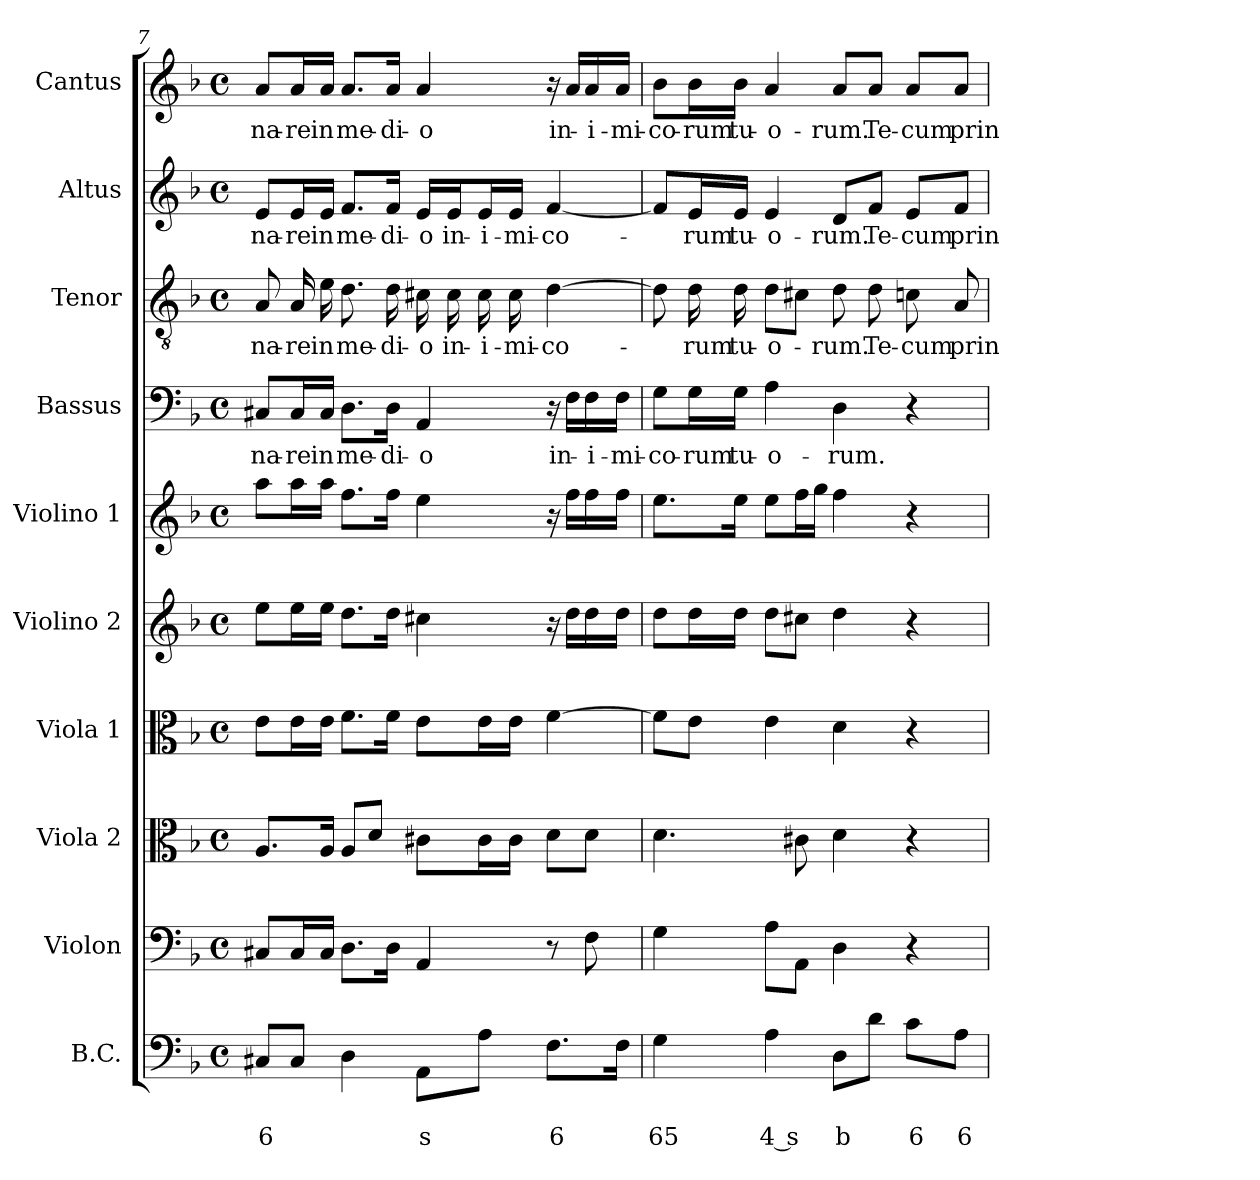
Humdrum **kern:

**kern	**text	**text	**kern	**kern	**kern	**kern	**kern	**kern	**text	**kern	**text	**kern	**text	**kern	**text
*part10	*part10	*part10	*part9	*part8	*part7	*part6	*part5	*part4	*part4	*part3	*part3	*part2	*part2	*part1	*part1
*staff10	*staff10	*staff10	*staff9	*staff8	*staff7	*staff6	*staff5	*staff4	*staff4	*staff3	*staff3	*staff2	*staff2	*staff1	*staff1
*I"B.C.	*	*	*I"Violon	*I"Viola 2	*I"Viola 1	*I"Violino 2	*I"Violino 1	*I"Bassus	*	*I"Tenor	*	*I"Altus	*	*I"Cantus	*
*I'B.C.	*	*	*I'Vn	*I'Va2	*I'Va1	*I'Vn2	*I'Vn1	*I'B	*	*I'T	*	*I'A	*	*I'C	*
*clefF4	*	*	*clefF4	*clefC3	*clefC3	*clefG2	*clefG2	*clefF4	*	*clefGv2	*	*clefG2	*	*clefG2	*
*k[b-]	*	*	*k[b-]	*k[b-]	*k[b-]	*k[b-]	*k[b-]	*k[b-]	*	*k[b-]	*	*k[b-]	*	*k[b-]	*
*F:	*	*	*F:	*F:	*F:	*F:	*F:	*F:	*	*F:	*	*F:	*	*F:	*
*M4/4	*	*	*M4/4	*M4/4	*M4/4	*M4/4	*M4/4	*M4/4	*	*M4/4	*	*M4/4	*	*M4/4	*
*met(c)	*	*	*met(c)	*met(c)	*met(c)	*met(c)	*met(c)	*met(c)	*	*met(c)	*	*met(c)	*	*met(c)	*
=7	=7	=7	=7	=7	=7	=7	=7	=7	=7	=7	=7	=7	=7	=7	=7
!	!	!LO:LY:b	!	!	!	!	!	!	!	!	!	!	!	!	!
!	!	!	!	!	!	!	!	!	!LO:LY:b	!	!	!	!	!	!
!	!	!	!	!	!	!	!	!	!	!	!LO:LY:b	!	!	!	!
!	!	!	!	!	!	!	!	!	!	!	!	!	!LO:LY:b	!	!
!	!	!	!	!	!	!	!	!	!	!	!	!	!	!	!LO:LY:b
8C#X/L	.	6	8C#X/L	8.A/L	8e\L	8ee\L	8aa\L	8C#X/L	-na-	8A/	-na-	8e/L	-na-	8a/L	-na-
!	!	!	!	!	!	!	!	!	!LO:LY:b	!	!	!	!	!	!
!	!	!	!	!	!	!	!	!	!	!	!LO:LY:b	!	!	!	!
!	!	!	!	!	!	!	!	!	!	!	!	!	!LO:LY:b	!	!
!	!	!	!	!	!	!	!	!	!	!	!	!	!	!	!LO:LY:b
8C#/J	.	.	16C#/L	.	16e\L	16ee\L	16aa\L	16C#/L	-re	16A/	-re	16e/L	-re	16a/L	-re
!	!	!	!	!	!	!	!	!	!LO:LY:b	!	!	!	!	!	!
!	!	!	!	!	!	!	!	!	!	!	!LO:LY:b	!	!	!	!
!	!	!	!	!	!	!	!	!	!	!	!	!	!LO:LY:b	!	!
!	!	!	!	!	!	!	!	!	!	!	!	!	!	!	!LO:LY:b
.	.	.	16C#/JJ	16A/Jk	16e\JJ	16ee\JJ	16aa\JJ	16C#/JJ	in	16e\	in	16e/JJ	in	16a/JJ	in
!	!	!	!	!	!	!	!	!	!LO:LY:b	!	!	!	!	!	!
!	!	!	!	!	!	!	!	!	!	!	!LO:LY:b	!	!	!	!
!	!	!	!	!	!	!	!	!	!	!	!	!	!LO:LY:b	!	!
!	!	!	!	!	!	!	!	!	!	!	!	!	!	!	!LO:LY:b
4D\	.	.	8.D\L	8A/L	8.f\L	8.dd\L	8.ff\L	8.D\L	me-	8.d\	me-	8.f/L	me-	8.a/L	me-
.	.	.	.	8d/J	.	.	.	.	.	.	.	.	.	.	.
!	!	!	!	!	!	!	!	!	!LO:LY:b	!	!	!	!	!	!
!	!	!	!	!	!	!	!	!	!	!	!LO:LY:b	!	!	!	!
!	!	!	!	!	!	!	!	!	!	!	!	!	!LO:LY:b	!	!
!	!	!	!	!	!	!	!	!	!	!	!	!	!	!	!LO:LY:b
.	.	.	16D\Jk	.	16f\Jk	16dd\Jk	16ff\Jk	16D\Jk	-di-	16d\	-di-	16f/Jk	-di-	16a/Jk	-di-
!	!	!LO:LY:b	!	!	!	!	!	!	!	!	!	!	!	!	!
!	!	!	!	!	!	!	!	!	!LO:LY:b	!	!	!	!	!	!
!	!	!	!	!	!	!	!	!	!	!	!LO:LY:b	!	!	!	!
!	!	!	!	!	!	!	!	!	!	!	!	!	!LO:LY:b	!	!
!	!	!	!	!	!	!	!	!	!	!	!	!	!	!	!LO:LY:b
8AA\L	.	s	4AA/	8c#X\L	8e\L	4cc#X\	4ee\	4AA/	-o	16c#X\	-o	16e/LL	-o	4a/	-o
!	!	!	!	!	!	!	!	!	!	!	!LO:LY:b	!	!	!	!
!	!	!	!	!	!	!	!	!	!	!	!	!	!LO:LY:b	!	!
.	.	.	.	.	.	.	.	.	.	16c#\	in-	16e/J	in-	.	.
!	!	!	!	!	!	!	!	!	!	!	!LO:LY:b	!	!	!	!
!	!	!	!	!	!	!	!	!	!	!	!	!	!LO:LY:b	!	!
8A\J	.	.	.	16c#\L	16e\L	.	.	.	.	16c#\	-i-	16e/L	-i-	.	.
!	!	!	!	!	!	!	!	!	!	!	!LO:LY:b	!	!	!	!
!	!	!	!	!	!	!	!	!	!	!	!	!	!LO:LY:b	!	!
.	.	.	.	16c#\JJ	16e\JJ	.	.	.	.	16c#\	-mi-	16e/JJ	-mi-	.	.
!	!	!LO:LY:b	!	!	!	!	!	!	!	!	!	!	!	!	!
!	!	!	!	!	!	!	!	!	!	!	!LO:LY:b	!	!	!	!
!	!	!	!	!	!	!	!	!	!	!	!	!	!LO:LY:b	!	!
8.F\L	.	6	8r	8d\L	[4f\	16r	16r	16r	.	[4d\	-co-	[4f/	-co-	16r	.
!	!	!	!	!	!	!	!	!	!LO:LY:b	!	!	!	!	!	!
!	!	!	!	!	!	!	!	!	!	!	!	!	!	!	!LO:LY:b
.	.	.	.	.	.	16dd\LL	16ff\LL	16F\LL	in-	.	.	.	.	16a/LL	in-
!	!	!	!	!	!	!	!	!	!LO:LY:b	!	!	!	!	!	!
!	!	!	!	!	!	!	!	!	!	!	!	!	!	!	!LO:LY:b
.	.	.	8F\	8d\J	.	16dd\	16ff\	16F\	-i-	.	.	.	.	16a/	-i-
!	!	!	!	!	!	!	!	!	!LO:LY:b	!	!	!	!	!	!
!	!	!	!	!	!	!	!	!	!	!	!	!	!	!	!LO:LY:b
16F\Jk	.	.	.	.	.	16dd\JJ	16ff\JJ	16F\JJ	-mi-	.	.	.	.	16a/JJ	-mi-
=8	=8	=8	=8	=8	=8	=8	=8	=8	=8	=8	=8	=8	=8	=8	=8
!	!	!LO:LY:b	!	!	!	!	!	!	!	!	!	!	!	!	!
!	!	!	!	!	!	!	!	!	!LO:LY:b	!	!	!	!	!	!
!	!	!	!	!	!	!	!	!	!	!	!	!	!	!	!LO:LY:b
4G\	.	65	4G\	4.d\	8f\L]	8dd\L	8.ee\L	8G\L	-co-	8d\]	.	8f/L]	.	8b-\L	-co-
!	!	!	!	!	!	!	!	!	!LO:LY:b	!	!	!	!	!	!
!	!	!	!	!	!	!	!	!	!	!	!LO:LY:b	!	!	!	!
!	!	!	!	!	!	!	!	!	!	!	!	!	!LO:LY:b	!	!
!	!	!	!	!	!	!	!	!	!	!	!	!	!	!	!LO:LY:b
.	.	.	.	.	8e\J	16dd\L	.	16G\L	-rum	16d\	-rum	16e/L	-rum	16b-\L	-rum
!	!	!	!	!	!	!	!	!	!LO:LY:b	!	!	!	!	!	!
!	!	!	!	!	!	!	!	!	!	!	!LO:LY:b	!	!	!	!
!	!	!	!	!	!	!	!	!	!	!	!	!	!LO:LY:b	!	!
!	!	!	!	!	!	!	!	!	!	!	!	!	!	!	!LO:LY:b
.	.	.	.	.	.	16dd\JJ	16ee\Jk	16G\JJ	tu-	16d\	tu-	16e/JJ	tu-	16b-\JJ	tu-
!	!	!LO:LY:b	!	!	!	!	!	!	!	!	!	!	!	!	!
!	!	!	!	!	!	!	!	!	!LO:LY:b	!	!	!	!	!	!
!	!	!	!	!	!	!	!	!	!	!	!LO:LY:b	!	!	!	!
!	!	!	!	!	!	!	!	!	!	!	!	!	!LO:LY:b	!	!
!	!	!	!	!	!	!	!	!	!	!	!	!	!	!	!LO:LY:b
4A\	.	4 s	8A\L	.	4e\	8dd\L	8ee\L	4A\	-o-	8d\L	-o-	4e/	-o-	4a/	-o-
.	.	.	8AA\J	8c#X\	.	8cc#X\J	16ff\L	.	.	8c#X\J	.	.	.	.	.
.	.	.	.	.	.	.	16gg\JJ	.	.	.	.	.	.	.	.
!	!	!LO:LY:b	!	!	!	!	!	!	!	!	!	!	!	!	!
!	!	!	!	!	!	!	!	!	!LO:LY:b	!	!	!	!	!	!
!	!	!	!	!	!	!	!	!	!	!	!LO:LY:b	!	!	!	!
!	!	!	!	!	!	!	!	!	!	!	!	!	!LO:LY:b	!	!
!	!	!	!	!	!	!	!	!	!	!	!	!	!	!	!LO:LY:b
8D\L	.	b	4D\	4d\	4d\	4dd\	4ff\	4D\	-rum.	8d\	-rum.	8d/L	-rum.	8a/L	-rum.
!	!	!	!	!	!	!	!	!	!	!	!LO:LY:b	!	!	!	!
!	!	!	!	!	!	!	!	!	!	!	!	!	!LO:LY:b	!	!
!	!	!	!	!	!	!	!	!	!	!	!	!	!	!	!LO:LY:b
8d\J	.	.	.	.	.	.	.	.	.	8d\	Te-	8f/J	Te-	8a/J	Te-
!	!	!LO:LY:b	!	!	!	!	!	!	!	!	!	!	!	!	!
!	!	!	!	!	!	!	!	!	!	!	!LO:LY:b	!	!	!	!
!	!	!	!	!	!	!	!	!	!	!	!	!	!LO:LY:b	!	!
!	!	!	!	!	!	!	!	!	!	!	!	!	!	!	!LO:LY:b
8c\L	.	6	4r	4r	4r	4r	4r	4r	.	8cn\	-cum	8e/L	-cum	8a/L	-cum
!	!	!LO:LY:b	!	!	!	!	!	!	!	!	!	!	!	!	!
!	!	!	!	!	!	!	!	!	!	!	!LO:LY:b	!	!	!	!
!	!	!	!	!	!	!	!	!	!	!	!	!	!LO:LY:b	!	!
!	!	!	!	!	!	!	!	!	!	!	!	!	!	!	!LO:LY:b
8A\J	.	6	.	.	.	.	.	.	.	8A/	prin-	8f/J	prin-	8a/J	prin-
=	=	=	=	=	=	=	=	=	=	=	=	=	=	=	=
*-	*-	*-	*-	*-	*-	*-	*-	*-	*-	*-	*-	*-	*-	*-	*-
